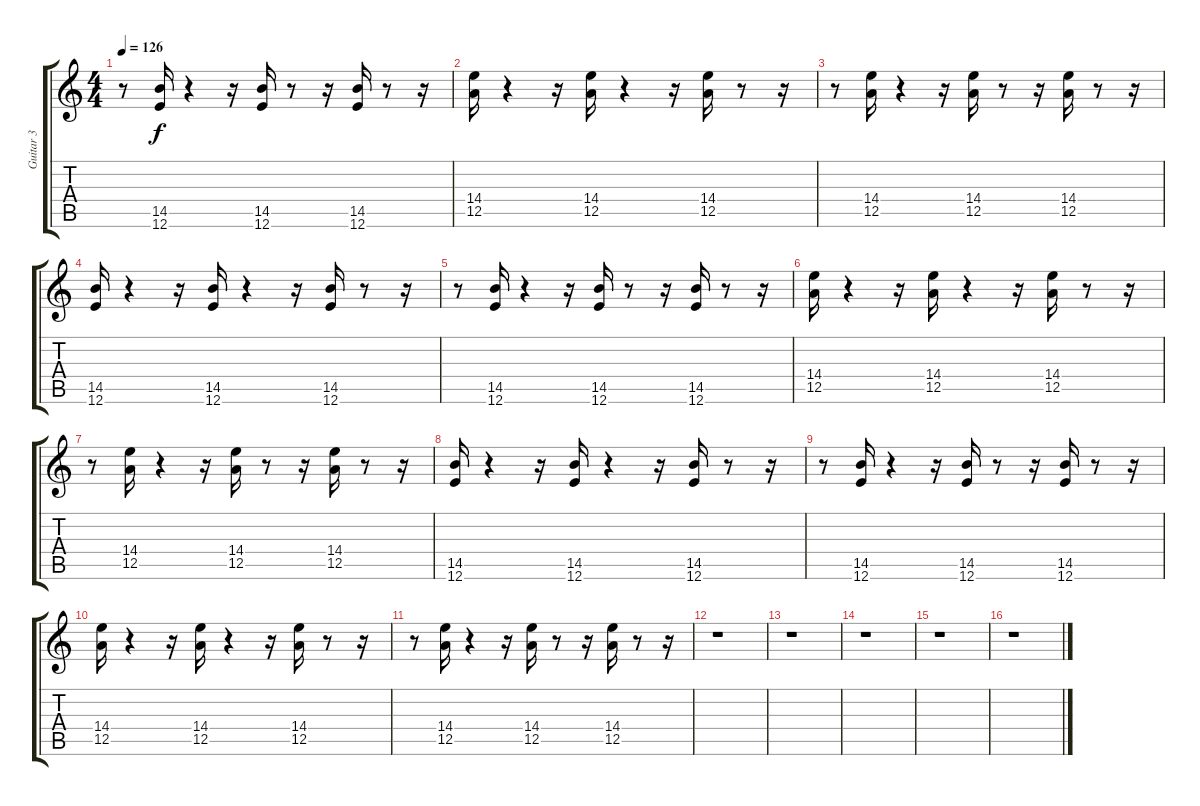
\track ("Guitar 3" "Guitar 3") {instrument acousticguitarsteel}
\staff {score tabs}
\tuning (E4 B3 G3 D3 A2 E2) {hide}
\ts (4 4)
\tempo 126
\clef g2
\ks c
r.8{dy f} (14.5 12.6).16 r.4 r.16 (14.5 12.6).16 r.8 r.16 (14.5 12.6).16 r.8 r.16 |
(14.4 12.5).16 r.4 r.16 (14.4 12.5).16 r.4 r.16 (14.4 12.5).16 r.8 r.16 |
r.8 (14.4 12.5).16 r.4 r.16 (14.4 12.5).16 r.8 r.16 (14.4 12.5).16 r.8 r.16 |
(14.5 12.6).16 r.4 r.16 (14.5 12.6).16 r.4 r.16 (14.5 12.6).16 r.8 r.16 |
r.8 (14.5 12.6).16 r.4 r.16 (14.5 12.6).16 r.8 r.16 (14.5 12.6).16 r.8 r.16 |
(14.4 12.5).16 r.4 r.16 (14.4 12.5).16 r.4 r.16 (14.4 12.5).16 r.8 r.16 |
r.8 (14.4 12.5).16 r.4 r.16 (14.4 12.5).16 r.8 r.16 (14.4 12.5).16 r.8 r.16 |
(14.5 12.6).16 r.4 r.16 (14.5 12.6).16 r.4 r.16 (14.5 12.6).16 r.8 r.16 |
r.8 (14.5 12.6).16 r.4 r.16 (14.5 12.6).16 r.8 r.16 (14.5 12.6).16 r.8 r.16 |
(14.4 12.5).16 r.4 r.16 (14.4 12.5).16 r.4 r.16 (14.4 12.5).16 r.8 r.16 |
r.8 (14.4 12.5).16 r.4 r.16 (14.4 12.5).16 r.8 r.16 (14.4 12.5).16 r.8 r.16 |
r.1 |
r.1 |
r.1 |
r.1 |
r.1
